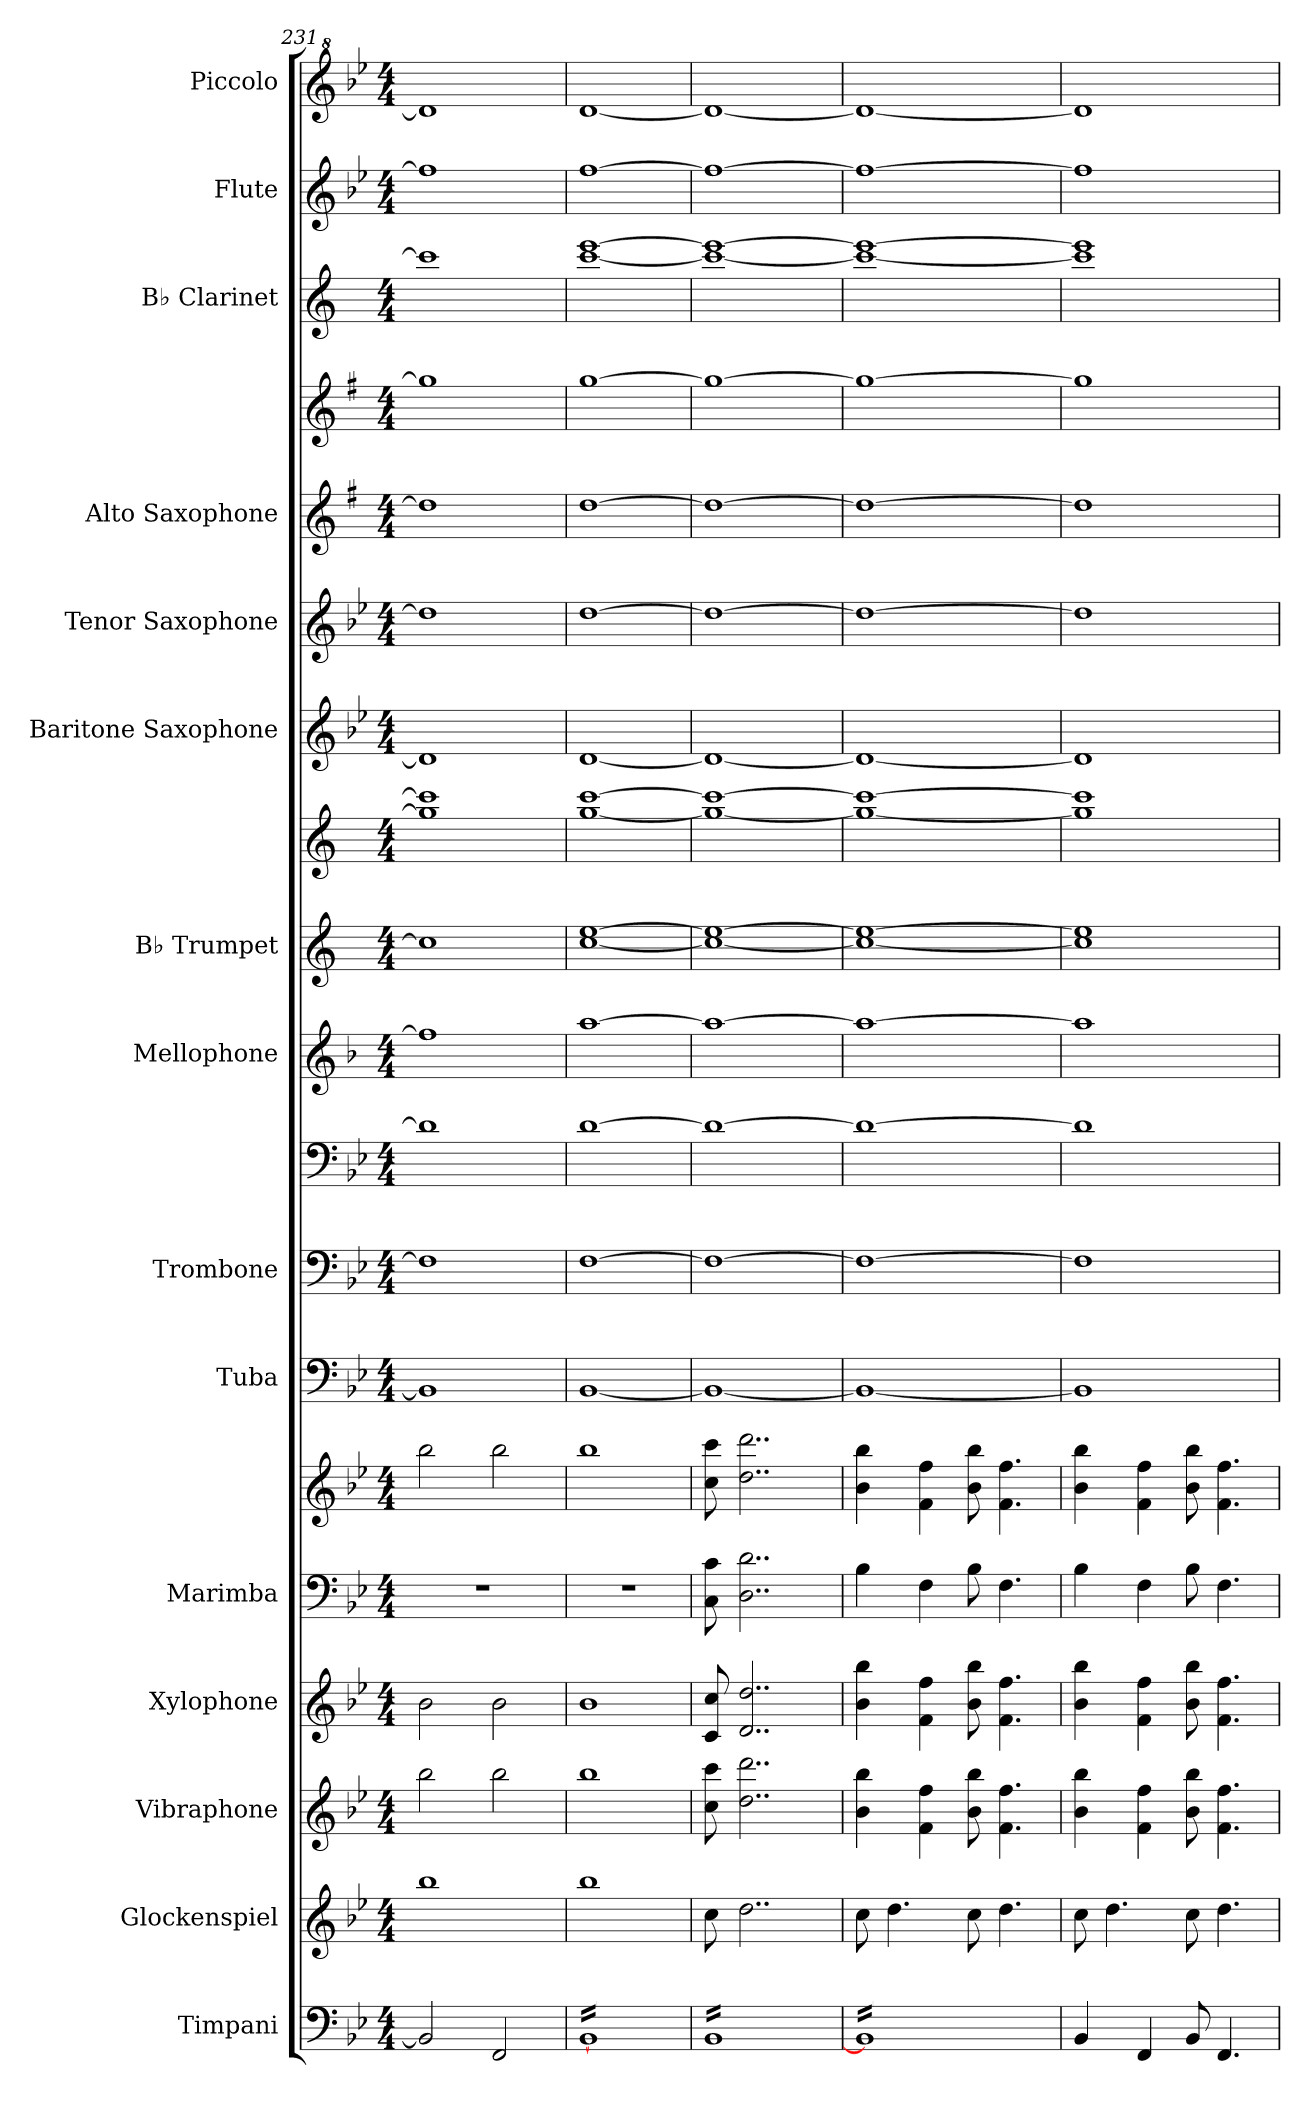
**kern	**kern	**kern	**kern	**kern	**kern	**kern	**kern	**kern	**kern	**kern	**kern	**kern	**kern	**kern	**kern	**kern	**kern	**kern
*part15	*part14	*part13	*part12	*part11	*part11	*part10	*part9	*part9	*part8	*part7	*part7	*part6	*part5	*part4	*part4	*part3	*part2	*part1
*staff19	*staff18	*staff17	*staff16	*staff15	*staff14	*staff13	*staff12	*staff11	*staff10	*staff9	*staff8	*staff7	*staff6	*staff5	*staff4	*staff3	*staff2	*staff1
*I"Timpani	*I"Glockenspiel	*I"Vibraphone	*I"Xylophone	*I"Marimba	*	*I"Tuba	*I"Trombone	*	*I"Mellophone	*I"B♭ Trumpet	*	*I"Baritone Saxophone	*I"Tenor Saxophone	*I"Alto Saxophone	*	*I"B♭ Clarinet	*I"Flute	*I"Piccolo
*I'Timp.	*I'Glk.	*I'Vib.	*I'Xyl.	*I'Mrm.	*	*I'Tba.	*I'Tbn.	*	*I'Mph.	*I'B♭ Tpt.	*	*I'Bar. Sax.	*I'T. Sax.	*I'A. Sax.	*	*I'B♭ Cl.	*I'Fl.	*I'Picc.
*clefF4	*clefG2	*clefG2	*clefG2	*clefF4	*clefG2	*clefF4	*clefF4	*clefF4	*clefG2	*clefG2	*clefG2	*clefG2	*clefG2	*clefG2	*clefG2	*clefG2	*clefG2	*clefG^2
*	*ITrd-14c-24	*	*ITrd-7c-12	*	*	*	*	*	*ITrd4c7	*ITrd1c2	*ITrd1c2	*ITrd12c21	*ITrd8c14	*ITrd5c9	*ITrd5c9	*ITrd1c2	*	*ITrd-7c-12
*k[b-e-]	*k[b-e-]	*k[b-e-]	*k[b-e-]	*k[b-e-]	*k[b-e-]	*k[b-e-]	*k[b-e-]	*k[b-e-]	*k[b-e-]	*k[b-e-]	*k[b-e-]	*k[b-e-]	*k[b-e-]	*k[b-e-]	*k[b-e-]	*k[b-e-]	*k[b-e-]	*k[b-e-]
*M4/4	*M4/4	*M4/4	*M4/4	*M4/4	*M4/4	*M4/4	*M4/4	*M4/4	*M4/4	*M4/4	*M4/4	*M4/4	*M4/4	*M4/4	*M4/4	*M4/4	*M4/4	*M4/4
=231	=231	=231	=231	=231	=231	=231	=231	=231	=231	=231	=231	=231	=231	=231	=231	=231	=231	=231
2BB-/]	1bbbb-	2bb-\	2bb-\	1r	2bb-\	1BB-]	1F]	1d]	1b-]	1b-]	1ff] 1bb-]	1D]	1d]	1f]	1b-]	1bb-]	1ff]	1ddd]
2FF/	.	2bb-\	2bb-\	.	2bb-\	.	.	.	.	.	.	.	.	.	.	.	.	.
=232	=232	=232	=232	=232	=232	=232	=232	=232	=232	=232	=232	=232	=232	=232	=232	=232	=232	=232
*tremolo	*	*	*	*	*	*	*	*	*	*	*	*	*	*	*	*	*	*
[16BB-LL	1bbbb-	1bb-	1bb-	1r	1bb-	[1BB-	[1F	[1d	[1dd	[1b- [1dd	[1ff [1bb-	[1D	[1d	[1f	[1b-	[1bb- [1ddd	[1ff	[1ddd
16BB-	.	.	.	.	.	.	.	.	.	.	.	.	.	.	.	.	.	.
16BB-	.	.	.	.	.	.	.	.	.	.	.	.	.	.	.	.	.	.
16BB-	.	.	.	.	.	.	.	.	.	.	.	.	.	.	.	.	.	.
16BB-	.	.	.	.	.	.	.	.	.	.	.	.	.	.	.	.	.	.
16BB-	.	.	.	.	.	.	.	.	.	.	.	.	.	.	.	.	.	.
16BB-	.	.	.	.	.	.	.	.	.	.	.	.	.	.	.	.	.	.
16BB-	.	.	.	.	.	.	.	.	.	.	.	.	.	.	.	.	.	.
16BB-	.	.	.	.	.	.	.	.	.	.	.	.	.	.	.	.	.	.
16BB-	.	.	.	.	.	.	.	.	.	.	.	.	.	.	.	.	.	.
16BB-	.	.	.	.	.	.	.	.	.	.	.	.	.	.	.	.	.	.
16BB-	.	.	.	.	.	.	.	.	.	.	.	.	.	.	.	.	.	.
16BB-	.	.	.	.	.	.	.	.	.	.	.	.	.	.	.	.	.	.
16BB-	.	.	.	.	.	.	.	.	.	.	.	.	.	.	.	.	.	.
16BB-	.	.	.	.	.	.	.	.	.	.	.	.	.	.	.	.	.	.
16BB-JJ	.	.	.	.	.	.	.	.	.	.	.	.	.	.	.	.	.	.
=233	=233	=233	=233	=233	=233	=233	=233	=233	=233	=233	=233	=233	=233	=233	=233	=233	=233	=233
16BB-LL	8cccc\	8cc\ 8ccc\	8cc/ 8ccc/	8C\ 8c\	8cc\ 8ccc\	1BB-_	1F_	1d_	1dd_	1b-_ 1dd_	1ff_ 1bb-_	1D_	1d_	1f_	1b-_	1bb-_ 1ddd_	1ff_	1ddd_
16BB-	.	.	.	.	.	.	.	.	.	.	.	.	.	.	.	.	.	.
16BB-	2..dddd\	2..dd\ 2..ddd\	2..dd/ 2..ddd/	2..D\ 2..d\	2..dd\ 2..ddd\	.	.	.	.	.	.	.	.	.	.	.	.	.
16BB-	.	.	.	.	.	.	.	.	.	.	.	.	.	.	.	.	.	.
16BB-	.	.	.	.	.	.	.	.	.	.	.	.	.	.	.	.	.	.
16BB-	.	.	.	.	.	.	.	.	.	.	.	.	.	.	.	.	.	.
16BB-	.	.	.	.	.	.	.	.	.	.	.	.	.	.	.	.	.	.
16BB-	.	.	.	.	.	.	.	.	.	.	.	.	.	.	.	.	.	.
16BB-	.	.	.	.	.	.	.	.	.	.	.	.	.	.	.	.	.	.
16BB-	.	.	.	.	.	.	.	.	.	.	.	.	.	.	.	.	.	.
16BB-	.	.	.	.	.	.	.	.	.	.	.	.	.	.	.	.	.	.
16BB-	.	.	.	.	.	.	.	.	.	.	.	.	.	.	.	.	.	.
16BB-	.	.	.	.	.	.	.	.	.	.	.	.	.	.	.	.	.	.
16BB-	.	.	.	.	.	.	.	.	.	.	.	.	.	.	.	.	.	.
16BB-	.	.	.	.	.	.	.	.	.	.	.	.	.	.	.	.	.	.
16BB-JJ	.	.	.	.	.	.	.	.	.	.	.	.	.	.	.	.	.	.
=234	=234	=234	=234	=234	=234	=234	=234	=234	=234	=234	=234	=234	=234	=234	=234	=234	=234	=234
16BB-]LL	8cccc\	4b-\ 4bb-\	4bb-\ 4bbb-\	4B-\	4b-\ 4bb-\	1BB-_	1F_	1d_	1dd_	1b-_ 1dd_	1ff_ 1bb-_	1D_	1d_	1f_	1b-_	1bb-_ 1ddd_	1ff_	1ddd_
16BB-	.	.	.	.	.	.	.	.	.	.	.	.	.	.	.	.	.	.
16BB-	4.dddd\	.	.	.	.	.	.	.	.	.	.	.	.	.	.	.	.	.
16BB-	.	.	.	.	.	.	.	.	.	.	.	.	.	.	.	.	.	.
16BB-	.	4f\ 4ff\	4ff\ 4fff\	4F\	4f\ 4ff\	.	.	.	.	.	.	.	.	.	.	.	.	.
16BB-	.	.	.	.	.	.	.	.	.	.	.	.	.	.	.	.	.	.
16BB-	.	.	.	.	.	.	.	.	.	.	.	.	.	.	.	.	.	.
16BB-	.	.	.	.	.	.	.	.	.	.	.	.	.	.	.	.	.	.
16BB-	8cccc\	8b-\ 8bb-\	8bb-\ 8bbb-\	8B-\	8b-\ 8bb-\	.	.	.	.	.	.	.	.	.	.	.	.	.
16BB-	.	.	.	.	.	.	.	.	.	.	.	.	.	.	.	.	.	.
16BB-	4.dddd\	4.f\ 4.ff\	4.ff\ 4.fff\	4.F\	4.f\ 4.ff\	.	.	.	.	.	.	.	.	.	.	.	.	.
16BB-	.	.	.	.	.	.	.	.	.	.	.	.	.	.	.	.	.	.
16BB-	.	.	.	.	.	.	.	.	.	.	.	.	.	.	.	.	.	.
16BB-	.	.	.	.	.	.	.	.	.	.	.	.	.	.	.	.	.	.
16BB-	.	.	.	.	.	.	.	.	.	.	.	.	.	.	.	.	.	.
16BB-JJ	.	.	.	.	.	.	.	.	.	.	.	.	.	.	.	.	.	.
*Xtremolo	*	*	*	*	*	*	*	*	*	*	*	*	*	*	*	*	*	*
!!LO:PB:g=z
=235	=235	=235	=235	=235	=235	=235	=235	=235	=235	=235	=235	=235	=235	=235	=235	=235	=235	=235
4BB-/	8cccc\	4b-\ 4bb-\	4bb-\ 4bbb-\	4B-\	4b-\ 4bb-\	1BB-]	1F]	1d]	1dd]	1b-] 1dd]	1ff] 1bb-]	1D]	1d]	1f]	1b-]	1bb-] 1ddd]	1ff]	1ddd]
.	4.dddd\	.	.	.	.	.	.	.	.	.	.	.	.	.	.	.	.	.
4FF/	.	4f\ 4ff\	4ff\ 4fff\	4F\	4f\ 4ff\	.	.	.	.	.	.	.	.	.	.	.	.	.
8BB-/	8cccc\	8b-\ 8bb-\	8bb-\ 8bbb-\	8B-\	8b-\ 8bb-\	.	.	.	.	.	.	.	.	.	.	.	.	.
4.FF/	4.dddd\	4.f\ 4.ff\	4.ff\ 4.fff\	4.F\	4.f\ 4.ff\	.	.	.	.	.	.	.	.	.	.	.	.	.
=	=	=	=	=	=	=	=	=	=	=	=	=	=	=	=	=	=	=
*-	*-	*-	*-	*-	*-	*-	*-	*-	*-	*-	*-	*-	*-	*-	*-	*-	*-	*-
